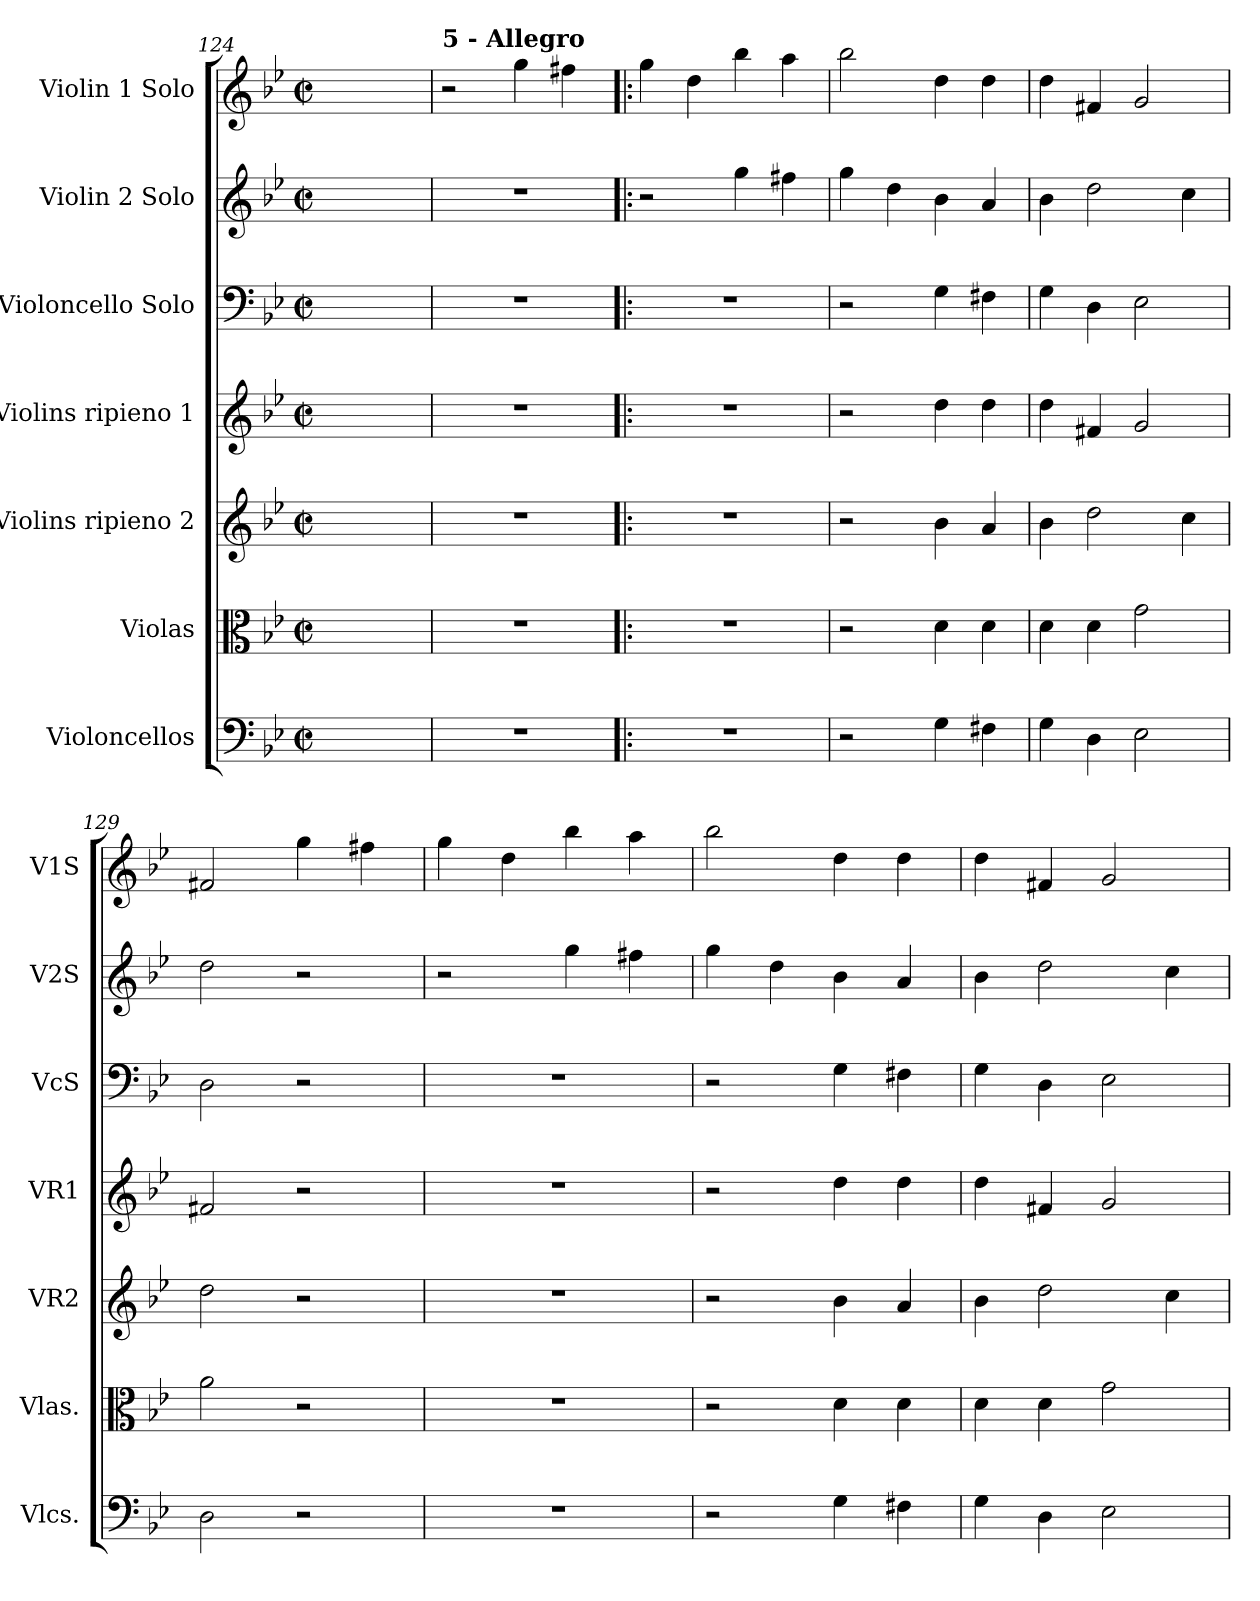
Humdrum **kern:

**kern	**kern	**kern	**kern	**kern	**kern	**kern
*part7	*part6	*part5	*part4	*part3	*part2	*part1
*staff7	*staff6	*staff5	*staff4	*staff3	*staff2	*staff1
*I"Violoncellos	*I"Violas	*I"Violins ripieno 2	*I"Violins ripieno 1	*I"Violoncello Solo	*I"Violin 2 Solo	*I"Violin 1 Solo
*I'Vlcs.	*I'Vlas.	*I'VR2	*I'VR1	*I'VcS	*I'V2S	*I'V1S
!!LO:LB:g=z
*clefF4	*clefC3	*clefG2	*clefG2	*clefF4	*clefG2	*clefG2
*k[b-e-]	*k[b-e-]	*k[b-e-]	*k[b-e-]	*k[b-e-]	*k[b-e-]	*k[b-e-]
*M2/2	*M2/2	*M2/2	*M2/2	*M2/2	*M2/2	*M2/2
*met(c|)	*met(c|)	*met(c|)	*met(c|)	*met(c|)	*met(c|)	*met(c|)
=124	=124	=124	=124	=124	=124	=124
1ryy	1ryy	1ryy	1ryy	1ryy	1ryy	1ryy
=125	=125	=125	=125	=125	=125	=125
*	*	*	*	*	*	*MM220
!	!	!	!	!	!	!LO:TX:a:B:t=5 - Allegro
1r	1r	1r	1r	1r	1r	2r
.	.	.	.	.	.	4gg\
.	.	.	.	.	.	4ff#X\
=126!|:	=126!|:	=126!|:	=126!|:	=126!|:	=126!|:	=126!|:
1r	1r	1r	1r	1r	2r	4gg\
.	.	.	.	.	.	4dd\
.	.	.	.	.	4gg\	4bb-\
.	.	.	.	.	4ff#X\	4aa\
=127	=127	=127	=127	=127	=127	=127
2r	2r	2r	2r	2r	4gg\	2bb-\
.	.	.	.	.	4dd\	.
4G\	4d\	4b-\	4dd\	4G\	4b-\	4dd\
4F#X\	4d\	4a/	4dd\	4F#X\	4a/	4dd\
=128	=128	=128	=128	=128	=128	=128
4G\	4d\	4b-\	4dd\	4G\	4b-\	4dd\
4D\	4d\	2dd\	4f#X/	4D\	2dd\	4f#X/
2E-\	2g\	.	2g/	2E-\	.	2g/
.	.	4cc\	.	.	4cc\	.
=129	=129	=129	=129	=129	=129	=129
2D\	2a\	2dd\	2f#X/	2D\	2dd\	2f#X/
2r	2r	2r	2r	2r	2r	4gg\
.	.	.	.	.	.	4ff#X\
=130	=130	=130	=130	=130	=130	=130
1r	1r	1r	1r	1r	2r	4gg\
.	.	.	.	.	.	4dd\
.	.	.	.	.	4gg\	4bb-\
.	.	.	.	.	4ff#X\	4aa\
=131	=131	=131	=131	=131	=131	=131
2r	2r	2r	2r	2r	4gg\	2bb-\
.	.	.	.	.	4dd\	.
4G\	4d\	4b-\	4dd\	4G\	4b-\	4dd\
4F#X\	4d\	4a/	4dd\	4F#X\	4a/	4dd\
=132	=132	=132	=132	=132	=132	=132
4G\	4d\	4b-\	4dd\	4G\	4b-\	4dd\
4D\	4d\	2dd\	4f#X/	4D\	2dd\	4f#X/
2E-\	2g\	.	2g/	2E-\	.	2g/
.	.	4cc\	.	.	4cc\	.
=	=	=	=	=	=	=
*-	*-	*-	*-	*-	*-	*-
